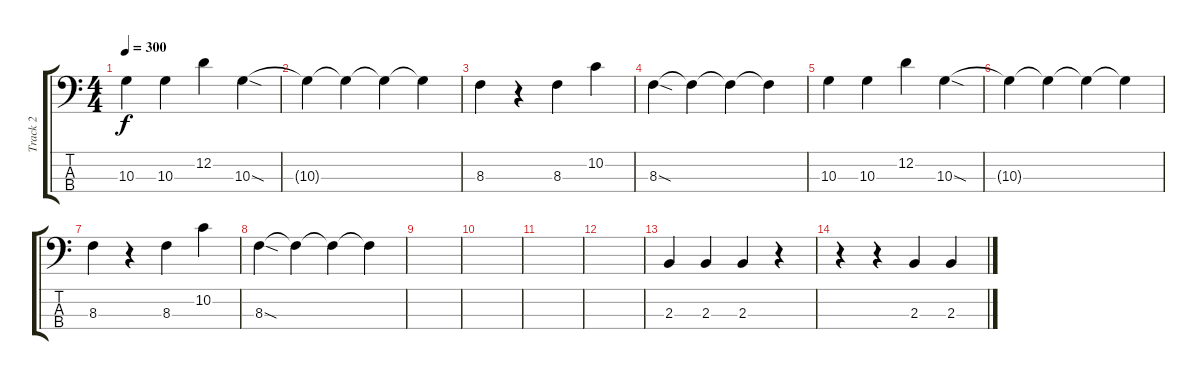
\track ("Track 2" "Track 2") {instrument electricbassfinger}
\staff {score tabs}
\tuning (G2 D2 A1 D1) {hide}
\ts (4 4)
\tempo 300
\clef f4
\ks c
10.3.4{dy f} 10.3.4 12.2.4 10.3{sod}.4 |
10.3{t}.4 10.3{t}.4 10.3{t}.4 10.3{t}.4 |
8.3.4 r.4 8.3.4 10.2.4 |
8.3{sod}.4 8.3{t}.4 8.3{t}.4 8.3{t}.4 |
10.3.4 10.3.4 12.2.4 10.3{sod}.4 |
10.3{t}.4 10.3{t}.4 10.3{t}.4 10.3{t}.4 |
8.3.4 r.4 8.3.4 10.2.4 |
8.3{sod}.4 8.3{t}.4 8.3{t}.4 8.3{t}.4 |
|
|
|
|
2.3.4 2.3.4 2.3.4 r.4 |
r.4 r.4 2.3.4 2.3.4
